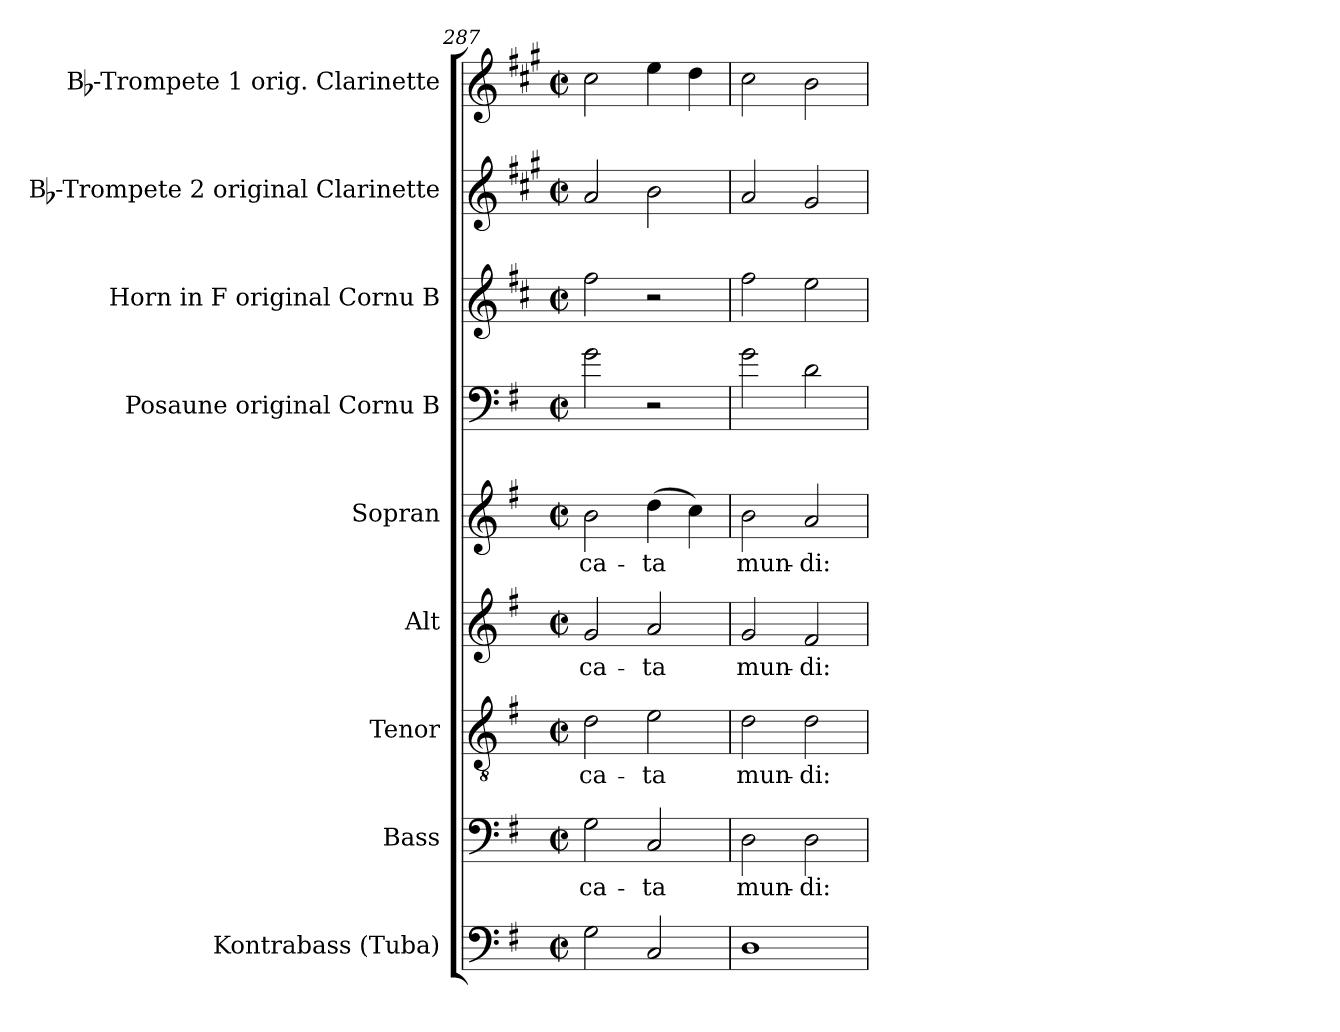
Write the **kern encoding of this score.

**kern	**kern	**text	**kern	**text	**kern	**text	**kern	**text	**kern	**kern	**kern	**kern
*part9	*part8	*part8	*part7	*part7	*part6	*part6	*part5	*part5	*part4	*part3	*part2	*part1
*staff9	*staff8	*staff8	*staff7	*staff7	*staff6	*staff6	*staff5	*staff5	*staff4	*staff3	*staff2	*staff1
*I"Kontrabass (Tuba)	*I"Bass	*	*I"Tenor	*	*I"Alt	*	*I"Sopran	*	*I"Posaune original Cornu B	*I"Horn in F original Cornu B	*I"Bb-Trompete 2 original Clarinette	*I"Bb-Trompete 1 orig. Clarinette
*I'Kb.	*I'B.	*	*I'T.	*	*I'A.	*	*I'S.	*	*I'Pos.	*I'Hrn.	*I'Bb Trp. 2	*I'Bb Trp. 1
!!LO:PB:g=z
*clefF4	*clefF4	*	*clefGv2	*	*clefG2	*	*clefG2	*	*clefF4	*clefG2	*clefG2	*clefG2
*ITrd7c12	*	*	*	*	*	*	*	*	*	*ITrd4c7	*ITrd1c2	*ITrd1c2
*k[f#]	*k[f#]	*	*k[f#]	*	*k[f#]	*	*k[f#]	*	*k[f#]	*k[f#]	*k[f#]	*k[f#]
*G:	*G:	*	*G:	*	*G:	*	*G:	*	*G:	*G:	*G:	*G:
*M2/2	*M2/2	*	*M2/2	*	*M2/2	*	*M2/2	*	*M2/2	*M2/2	*M2/2	*M2/2
*met(c|)	*met(c|)	*	*met(c|)	*	*met(c|)	*	*met(c|)	*	*met(c|)	*met(c|)	*met(c|)	*met(c|)
=287	=287	=287	=287	=287	=287	=287	=287	=287	=287	=287	=287	=287
!	!	!LO:LY:b	!	!LO:LY:b	!	!LO:LY:b	!	!LO:LY:b	!	!	!	!
2GG\	2G\	-ca-	2d\	-ca-	2g/	-ca-	2b\	-ca-	2g\	2b\	2g/	2b\
!	!	!LO:LY:b	!	!LO:LY:b	!	!LO:LY:b	!	!LO:LY:b	!	!	!	!
2CC/	2C/	-ta	2e\	-ta	2a/	-ta	(>4dd\	-ta	2r	2r	2a\	4dd\
.	.	.	.	.	.	.	4cc\)	.	.	.	.	4cc\
=288	=288	=288	=288	=288	=288	=288	=288	=288	=288	=288	=288	=288
!	!	!LO:LY:b	!	!LO:LY:b	!	!LO:LY:b	!	!LO:LY:b	!	!	!	!
1DD	2D\	mun-	2d\	mun-	2g/	mun-	2b\	mun-	2g\	2b\	2g/	2b\
!	!	!LO:LY:b	!	!LO:LY:b	!	!LO:LY:b	!	!LO:LY:b	!	!	!	!
.	2D\	-di:	2d\	-di:	2f#/	-di:	2a/	-di:	2d\	2a\	2f#/	2a\
=	=	=	=	=	=	=	=	=	=	=	=	=
*-	*-	*-	*-	*-	*-	*-	*-	*-	*-	*-	*-	*-
